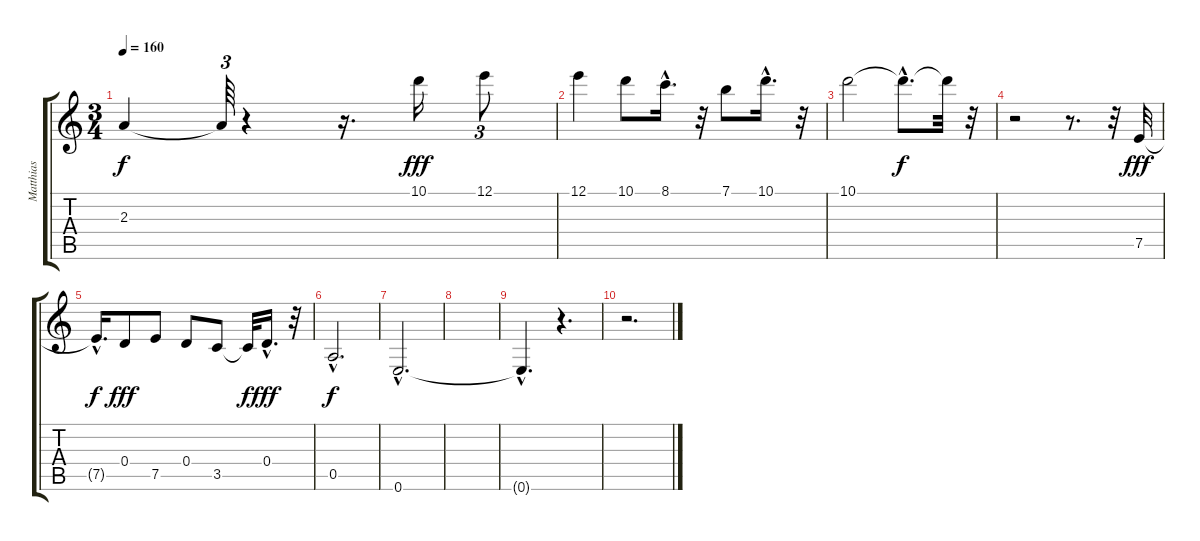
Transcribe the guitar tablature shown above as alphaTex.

\track ("Matthias" "Matthias") {instrument distortionguitar}
\staff {score tabs}
\tuning (E4 B3 G3 D3 A2 E2) {hide}
\ts (3 4)
\tempo 160
\clef g2
\ks c
2.3{t}.4{dy f} 2.3{t}.64{tu (3 2)} r.4 r.16{d} 10.1.16{dy fff} 12.1.8{tu (3 2)} |
12.1.4 10.1.8 8.1{hac}.16{d} r.32 7.1.8 10.1{hac}.16{d} r.32 |
10.1.2 10.1{hac t}.8{d dy f} 10.1{t}.32 r.32 |
r.2 r.8{d} r.32 7.5.32{dy fff} |
7.5{hac t}.16{d dy f} 0.4.8{dy fff} 7.5.8 0.4.8 3.5.8 3.5{t}.32{dy f} 0.4{hac}.16{d dy fff} r.32 |
0.5{hac}.2{d dy f} |
0.6{hac}.2{d} |
|
0.6{hac t}.4{d} r.4{d} |
r.2{d}
